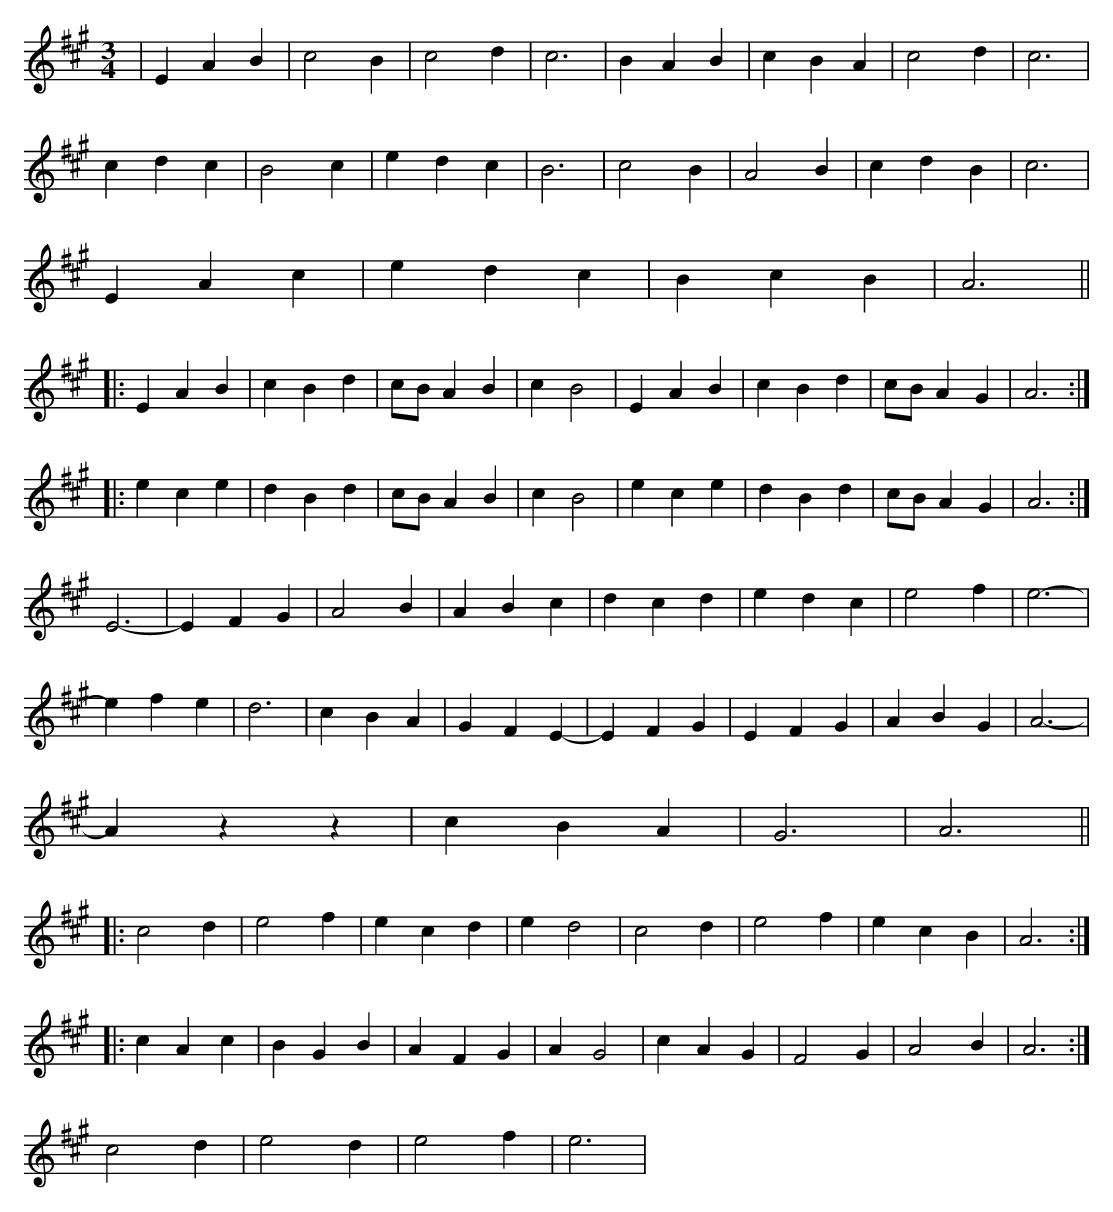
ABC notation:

X:1
M:3/4
K:A
|E2A2B2|c4B2|c4d2|c6|B2A2B2|c2B2A2|c4d2|c6|
c2d2c2|B4c2|e2d2c2|B6|c4B2|A4B2|c2d2B2|c6|
E2A2c2|e2d2c2|B2c2B2|A6||
|:E2A2B2|c2B2d2|cB A2B2|c2B4|E2A2B2|c2B2d2|cB A2G2|A6:|
|:e2c2e2|d2B2d2|cB A2B2|c2B4|e2c2e2|d2B2d2|cBA2G2|A6:|
E6-|E2F2G2|A4B2|A2B2c2|d2c2d2|e2d2c2|e4f2|e6-|
e2f2e2|d6|c2B2A2|G2F2E2-|E2F2G2|E2F2G2|A2B2G2|A6-|
A2z2z2|c2B2A2|G6|A6||
|:c4d2|e4f2|e2c2d2|e2d4|c4d2|e4f2|e2c2B2|A6:|
|:c2A2c2|B2G2B2|A2F2G2|A2G4|c2A2G2|F4G2|A4B2|A6:|
c4d2|e4d2|e4f2|e6|
